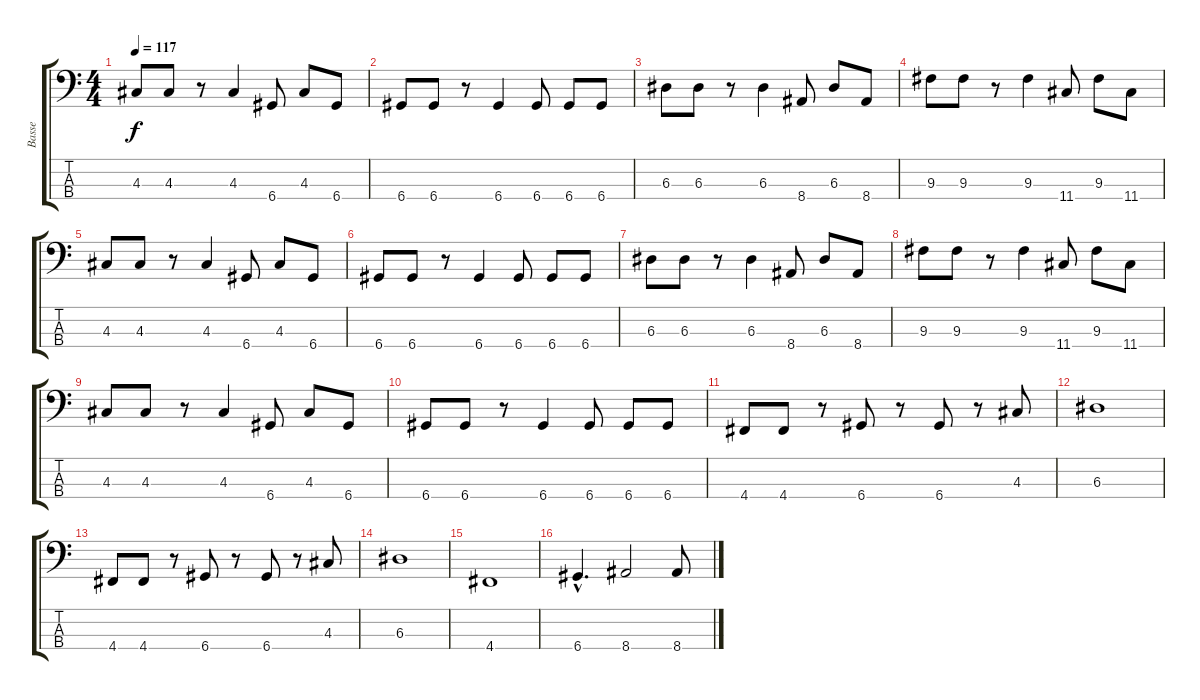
\track ("Basse" "Basse") {instrument electricbassfinger}
\staff {score tabs}
\tuning (G2 D2 A1 D1) {hide}
\ts (4 4)
\tempo 117
\clef f4
\ks c
4.3.8{dy f} 4.3.8 r.8 4.3.4 6.4.8 4.3.8 6.4.8 |
6.4.8 6.4.8 r.8 6.4.4 6.4.8 6.4.8 6.4.8 |
6.3.8 6.3.8 r.8 6.3.4 8.4.8 6.3.8 8.4.8 |
9.3.8 9.3.8 r.8 9.3.4 11.4.8 9.3.8 11.4.8 |
4.3.8 4.3.8 r.8 4.3.4 6.4.8 4.3.8 6.4.8 |
6.4.8 6.4.8 r.8 6.4.4 6.4.8 6.4.8 6.4.8 |
6.3.8 6.3.8 r.8 6.3.4 8.4.8 6.3.8 8.4.8 |
9.3.8 9.3.8 r.8 9.3.4 11.4.8 9.3.8 11.4.8 |
4.3.8 4.3.8 r.8 4.3.4 6.4.8 4.3.8 6.4.8 |
6.4.8 6.4.8 r.8 6.4.4 6.4.8 6.4.8 6.4.8 |
4.4.8 4.4.8 r.8 6.4.8 r.8 6.4.8 r.8 4.3.8 |
6.3.1 |
4.4.8 4.4.8 r.8 6.4.8 r.8 6.4.8 r.8 4.3.8 |
6.3.1 |
4.4.1 |
6.4{hac}.4{d} 8.4.2 8.4.8
